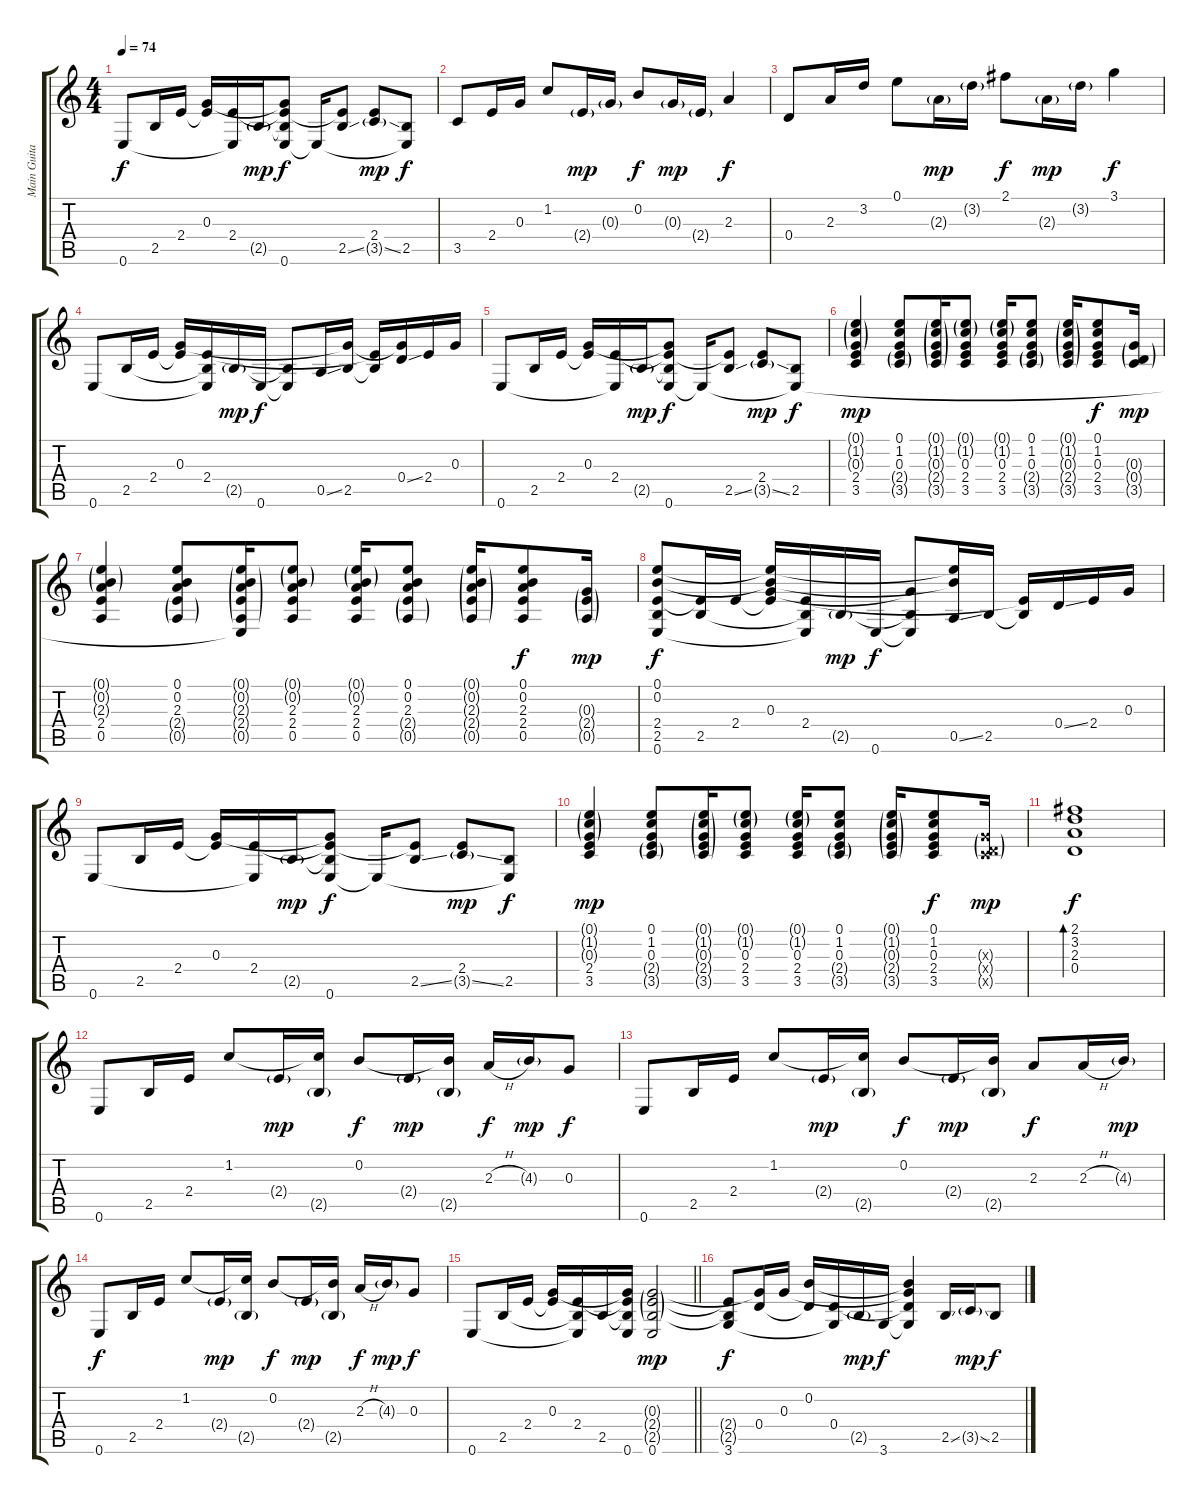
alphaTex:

\track ("Main Guitar" "Main Guita") {instrument electricguitarclean}
\staff {score tabs}
\tuning (E4 B3 G3 D3 A2 E2) {hide}
\ts (4 4)
\tempo 74
\clef g2
\ks c
0.6.8{dy f} 2.5.16 2.4.16 (0.3 2.4{t}).16 (2.4 0.6{t}).16 2.5{g}.16{dy mp} (0.3{t} 2.4{t} 2.5{t} 0.6).8{dy f} 0.6{t}.16 (2.4{t} 2.5{ss}).8 (2.4 3.5{ss g}).8{dy mp} (2.5 0.6{t}).8{dy f} |
3.5.8 2.4.16 0.3.16 1.2.8 2.4{g}.16{dy mp} 0.3{g}.16 0.2.8{dy f} 0.3{g}.16{dy mp} 2.4{g}.16 2.3.4{dy f} |
0.4.8 2.3.16 3.2.16 0.1.8 2.3{g}.16{dy mp} 3.2{g}.16 2.1.8{dy f} 2.3{g}.16{dy mp} 3.2{g}.16 3.1.4{dy f} |
0.6.8 2.5.16 2.4.16 (0.3 2.4{t}).16 (2.4 2.5{t} 0.6{t}).16 2.5{g}.16{dy mp} 0.6.16{dy f} (2.5{t} 0.6{t}).8 0.5{ss}.16 (0.3{t} 2.5).16 (2.4{t} 2.5{t}).16 (0.3{t} 0.4{ss}).16 2.4.16 0.3.16 |
0.6.8 2.5.16 2.4.16 (0.3 2.4{t}).16 (2.4 0.6{t}).16 2.5{g}.16{dy mp} (0.3{t} 2.4{t} 2.5{t} 0.6).8{dy f} 0.6{t}.16 (2.4{t} 2.5{ss}).8 (2.4 3.5{ss g}).8{dy mp} (2.5 0.6{t}).8{dy f} |
(0.1{g} 1.2{g} 0.3{g} 2.4 3.5).4{dy mp} (0.1 1.2 0.3 2.4{g} 3.5{g}).8 (0.1{g} 1.2{g} 0.3{g} 2.4{g} 3.5{g}).16 (0.1{g} 1.2{g} 0.3 2.4 3.5).8 (0.1{g} 1.2{g} 0.3 2.4 3.5).16 (0.1 1.2 0.3 2.4{g} 3.5{g}).8 (0.1{g} 1.2{g} 0.3{g} 2.4{g} 3.5{g}).16 (0.1 1.2 0.3 2.4 3.5).8{dy f} (0.3{g} 0.4{g} 3.5{g}).16{dy mp} |
(0.1{g} 0.2{g} 2.3{g} 2.4 0.5).4 (0.1 0.2 2.3 2.4{g} 0.5{g}).8 (0.1{g} 0.2{g} 2.3{g} 2.4{g} 0.5{g} 0.6{t}).16 (0.1{g} 0.2{g} 2.3 2.4 0.5).8 (0.1{g} 0.2{g} 2.3 2.4 0.5).16 (0.1 0.2 2.3 2.4{g} 0.5{g}).8 (0.1{g} 0.2{g} 2.3{g} 2.4{g} 0.5{g}).16 (0.1 0.2 2.3 2.4 0.5).8{dy f} (0.3{g} 2.4{g} 0.5{g}).16{dy mp} |
(0.1 0.2 2.4 2.5 0.6).8{dy f} (2.4{t} 2.5).16 2.4.16 (0.1{t} 0.2{t} 0.3 2.4{t}).16 (2.4 2.5{t} 0.6{t}).16 2.5{g}.16{dy mp} 0.6.16{dy f} (0.3{t} 2.5{t} 0.6{t}).8 (0.1{t} 0.2{t} 0.5{ss}).16 2.5.16 (2.4{t} 2.5{t}).16 0.4{ss}.16 2.4.16 0.3.16 |
0.6.8 2.5.16 2.4.16 (0.3 2.4{t}).16 (2.4 0.6{t}).16 2.5{g}.16{dy mp} (0.3{t} 2.4{t} 2.5{t} 0.6).8{dy f} 0.6{t}.16 (2.4{t} 2.5{ss}).8 (2.4 3.5{ss g}).8{dy mp} (2.5 0.6{t}).8{dy f} |
(0.1{g} 1.2{g} 0.3{g} 2.4 3.5).4{dy mp} (0.1 1.2 0.3 2.4{g} 3.5{g}).8 (0.1{g} 1.2{g} 0.3{g} 2.4{g} 3.5{g}).16 (0.1{g} 1.2{g} 0.3 2.4 3.5).8 (0.1{g} 1.2{g} 0.3 2.4 3.5).16 (0.1 1.2 0.3 2.4{g} 3.5{g}).8 (0.1{g} 1.2{g} 0.3{g} 2.4{g} 3.5{g}).16 (0.1 1.2 0.3 2.4 3.5).8{dy f} (0.3{g x} 0.4{g x} 3.5{g x}).16{dy mp} |
(2.1 3.2 2.3 0.4).1{bd 60 dy f} |
0.6.8 2.5.16 2.4.16 1.2.8 2.4{g}.16{dy mp} (1.2{t} 2.5{g}).16 0.2.8{dy f} 2.4{g}.16{dy mp} (0.2{t} 2.5{g}).16 2.3{h}.16{dy f} 4.3{g}.16{dy mp} 0.3.8{dy f} |
0.6.8 2.5.16 2.4.16 1.2.8 2.4{g}.16{dy mp} (1.2{t} 2.5{g}).16 0.2.8{dy f} 2.4{g}.16{dy mp} (0.2{t} 2.5{g}).16 2.3.8{dy f} 2.3{h}.16 4.3{g}.16{dy mp} |
0.6.8{dy f} 2.5.16 2.4.16 1.2.8 2.4{g}.16{dy mp} (1.2{t} 2.5{g}).16 0.2.8{dy f} 2.4{g}.16{dy mp} (0.2{t} 2.5{g}).16 2.3{h}.16{dy f} 4.3{g}.16{dy mp} 0.3.8{dy f} |
\barLineRight lightlight
0.6.8 2.5.16 2.4.16 (0.3 2.4{t}).16 (2.4 2.5{t} 0.6{t}).16 2.5.16 (0.3{t} 2.4{t} 2.5{t} 0.6).16 (0.3{g} 2.4{g} 2.5{g} 0.6).2{dy mp} |
(2.4{t} 2.5{t} 3.6).8{dy f} (0.3{t} 0.4).16 0.3.16 (0.2 0.4{t}).16 (0.4 3.6{t}).16 2.5{g}.16{dy mp} 3.6.16{dy f} (0.2{t} 0.3{t} 0.4{t} 3.6{t}).4 2.5{ss}.16 3.5{ss g}.16{dy mp} 2.5.8{dy f}
